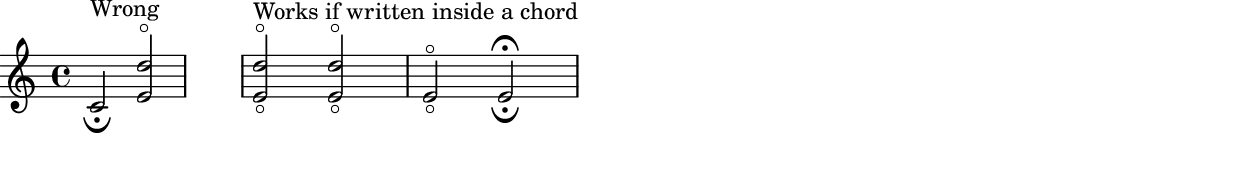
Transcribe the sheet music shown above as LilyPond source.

%% Generated by lilypond-book
%% Options: [exampleindent=10.16\mm,indent=0\mm,line-width=160\mm]
\include "lilypond-book-preamble.ly"


% ****************************************************************
% Start cut-&-pastable-section
% ****************************************************************

#(ly:set-option 'eps-box-padding 3.000000)



\paper {
  indent = 0\mm
  line-width = 160\mm
  % offset the left padding, also add 1mm as lilypond creates cropped
  % images with a little space on the right
  line-width = #(- line-width (* mm  3.000000) (* mm 1))
}

\layout {
  
}




% ****************************************************************
% ly snippet:
% ****************************************************************
\sourcefilename "snippets/showing-the-same-articulation-above-and-below-a-note-or-chord.ly"
\sourcefileline 0
%% DO NOT EDIT this file manually; it was automatically
%% generated from `Documentation/snippets/new/`.
%%
%% Make any changes in `Documentation/snippets/new/`,
%% then run `scripts/auxiliar/makelsr.pl --new`.
%%
%% This file is in the public domain.
%%
%% Note: this file works from version 2.23.13.

\version "2.23.13"

\header {
%% Translation of GIT committish: 0cc270b871321ae5aa8622cea8d8262aafd16641
  texidocja = "
デフォルトでは、LilyPond は同じアーティキュレーション
(例えばアクセント、フェルマータ、フラジョレットなど) を音符の上と下に表示する@c
ことを認めていません。例えば、@code{c4_\\fermata^\\fermata} では、@c
フェルマータが音符の下のみに表示され、上に表示するよう指定したフェルマータは@c
無視されます。しかし、和音表記を用いてその内部にアーティキュレーションを@c
配置すると、(運指記号と同じように)
アーティキュレーションを好きなだけ表示することができます。@c
このアプローチでは@c
符幹を無視し、アーティキュレーションを符頭との相対位置で配置します。@c
これはこのスニペットのフラジョレットに見られます。@c
和音外に配置されるアーティキュレーションと同じ挙動を得るには、@c
@code{add-stem-support} が必要となります。@c
そのため、解決策は音符を和音として表記し、@code{<...>} の中に@c
アーティキュレーションを追加することです。
向きは常に上向きですが、@c
@code{\\tweak} によって変更することができます:
@code{<c-\\tweak direction #DOWN-\\fermata^\\fermata>}
"
  doctitleja = "同じアーティキュレーションを音符や和音の上と下の両方に表示する"

%% Translation of GIT committish: a3fd5364fc4f247579da0ed2bfea887ab37285c6
  texidocfr = "
LilyPond ne permet pas, par défaut, qu'une même articulation (accent,
flageolet, point d'orgue, etc.) se retrouve à la fois au-dessus et
au-dessous d'une note. Par exemple, @code{c4_\\fermata^\\fermata} ne
donnera qu'un seul point d'orgue en dessous du do ; celui du dessus sera
tout bonnement ignoré.

On peut néanmoins accoler des scripts, tels des doigtés, à l'intérieur
d'un accord ; il peut donc y avoir autant d'articulations que de besoin,
ce qui, par voie de conséquence, permet de s'affranchir de la présence
des hampes et de positionner l'articulation relativement à la tête de
note comme dans le cas du flageolet ci-dessous. L'imitation du
traitement d'un script externe à un accord requérant un
@code{'add-stem-support} demande de libeller la note comme étant un
accord et d'ajouter les articulations au sein de la construction
@code{<@dots{}>}.

Un simple amendement permettra de rectifier le positionnement habituel
en surplomb : @code{<c-\\tweak direction #DOWN-\\fermata^\\fermata>}
"

  doctitlefr = "Impression d'une même articulation des deux côtés d'une note ou d'un accord"

%% Translation of GIT committish: 00f0ca84dbb015617f8ce36dd13db59bbfef8f11
  texidoces = "
De forma predeterminada, LilyPond no permite poner la misma
articulación (p.ej., un acento, un calderón, un círculo de armónico,
etc.) encima y debajo de la nota.  Por ejemplo, c4_\\fermata^\\fermata
imprime solamente el calderón inferior.  El calderón superior
sencillamente se ignora.  Sin embargo, se pueden adosar inscripciones
(de igual forma que las digitaciones) dentro de un acorde, lo que
significa que es posible tener tantas articulaciones como se desee.
Este enfoque tiene la ventaja de que ignora la plica y posiciona la
articulación de forma relativa a la cabeza de la nota.  Puede verse
esto en el caso de los flageolets (indicaciones de armónico) que
aparecen en el fragmento de código.  Para recrear el comportamiento de
las inscripciones fuera del acorde, se requiere 'add-stem-support.
Así, la solución consiste en escribir la nota como un acorde y añadir
las articulaciones dentro de los paréntesis en ángulo <...>.  La
dirección siempre será hacia arriba, pero podemos retocar esto por
medio de una instrucción \\tweak: @code{<c-\\tweak dirección
#DOWN-\\fermata^\\fermata>}

"
  doctitlees = "Imprimir la misma articulación encima y debajo de la misma nota o acorde"

%% Translation of GIT committish: 8ffecf6be17c6ec2ff87cf31873121a8cce29b09
  texidocca = "
De forma predeterminada, el LilyPond no permet posar la mateixa
articulació (per exemple un accent, un calderó, un cercle d'harmònic,
etc.) a sobre i a sota de la nota.  Per exemple, c4_\\fermata^\\fermata
imprimeix sols el calderó inferior.  El calderó superior senzillament
s'ignora.  No obstant, es poden adjuntar inscripcions (de igual forma
que les digitacions) dins d'un acord, soca que significa que és
possible tenir tantes articulacions com es vulgui.  Aquest enfocament
té l'avantatge que ignora la plica i posiciona l'articulació de
forma relativa al cap de la nota.  Pot veure's això en el cas dels
flageolets (indicacions d'harmònic)) que apareixen en el fragment
de codi.  Per recrear el comportament de les inscripcions fora de
l'acord, es requereix 'add-stem-support.  D'aquesta manera la
solució consisteix en escriure la nota com un acord i afegir les
articulacions dins dels parèntesis en angle <...>.  La direcció
sempre serà cap a dalt, però podem retocar això per mitjà d'una
ordre \\tweak: @code{<c-\\tweak direcció #DOWN-\\fermata^\\fermata>}

"
  doctitleca = "Impressió de la mateixa articulació a sobre i a sota de la mateixa nota o acord"

  lsrtags = "expressive-marks, tweaks-and-overrides, version-specific"

  texidoc = "
By default, LilyPond does not allow the same articulation (e.g., an
accent, a fermata, a flageolet, etc.) to be displayed above and below a
note. For example, @code{c4_\\fermata^\\fermata} only shows a fermata
below. The fermata above gets simply ignored.

However, one can stick scripts (just like fingerings) inside a chord,
which means it is possible to have as many articulations as desired.
This approach has the advantage that it ignores the stem and positions
the articulation relative to the note head. This can be seen in the
case of the flageolets in the snippet. To mimic the behaviour of
scripts outside a chord, @code{'add-stem-support} would be required.

The solution is thus to write the note as a chord and add the
articulations inside of @code{<...>}, using the direction modifiers
@code{^} and @code{_} as appropriate.
"

  doctitle = "Showing the same articulation above and below a note or chord"
} % begin verbatim


\relative c' {
  <>^"Wrong"
  c2_\fermata^\fermata % The second fermata is ignored!
  <e d'>2^\flageolet_\flageolet

  \stopStaff s1 \startStaff

  <>^"Works if written inside a chord"
  <e_\flageolet d'^\flageolet>2
  <e_\flageolet d'^\flageolet>2
  <e_\flageolet^\flageolet>2
  <e_\fermata^\fermata>2
}



% ****************************************************************
% end ly snippet
% ****************************************************************
